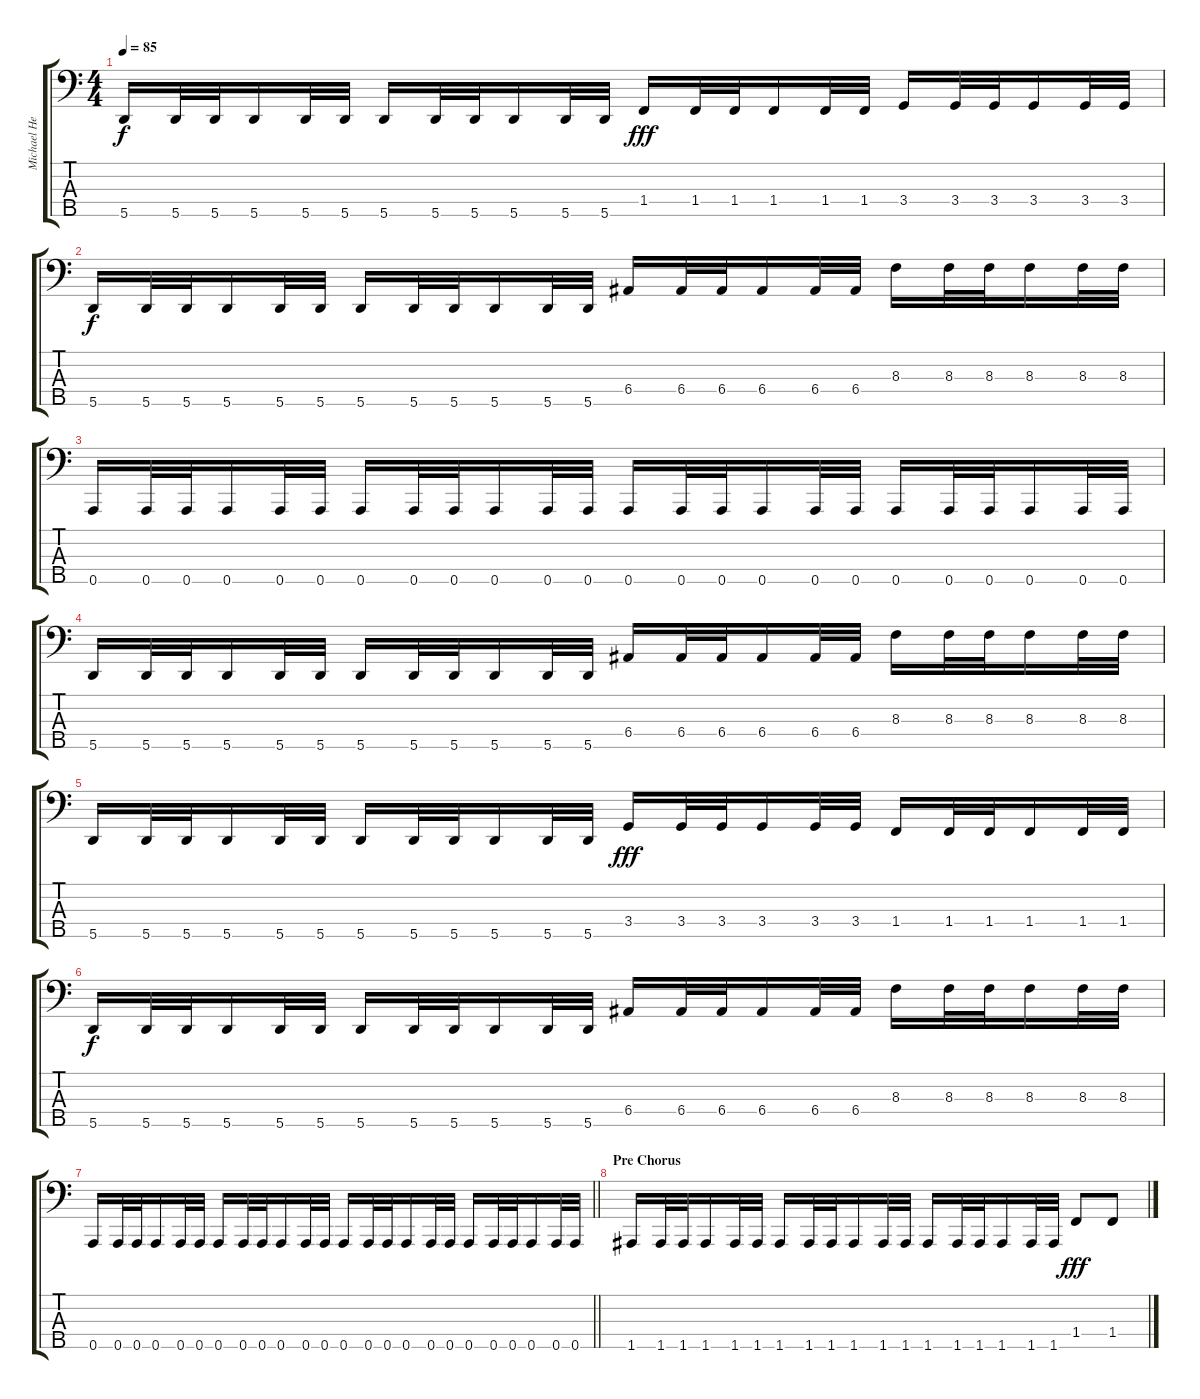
\track ("Michael Hedlund" "Michael He") {instrument electricbassfinger}
\staff {score tabs}
\tuning (G2 D2 A1 E1 A0) {hide}
\ts (4 4)
\tempo 85
\clef f4
\ks c
5.5.16{dy f} 5.5.32 5.5.32 5.5.16 5.5.32 5.5.32 5.5.16 5.5.32 5.5.32 5.5.16 5.5.32 5.5.32 1.4.16{dy fff} 1.4.32 1.4.32 1.4.16 1.4.32 1.4.32 3.4.16 3.4.32 3.4.32 3.4.16 3.4.32 3.4.32 |
5.5.16{dy f} 5.5.32 5.5.32 5.5.16 5.5.32 5.5.32 5.5.16 5.5.32 5.5.32 5.5.16 5.5.32 5.5.32 6.4.16 6.4.32 6.4.32 6.4.16 6.4.32 6.4.32 8.3.16 8.3.32 8.3.32 8.3.16 8.3.32 8.3.32 |
0.5.16 0.5.32 0.5.32 0.5.16 0.5.32 0.5.32 0.5.16 0.5.32 0.5.32 0.5.16 0.5.32 0.5.32 0.5.16 0.5.32 0.5.32 0.5.16 0.5.32 0.5.32 0.5.16 0.5.32 0.5.32 0.5.16 0.5.32 0.5.32 |
5.5.16 5.5.32 5.5.32 5.5.16 5.5.32 5.5.32 5.5.16 5.5.32 5.5.32 5.5.16 5.5.32 5.5.32 6.4.16 6.4.32 6.4.32 6.4.16 6.4.32 6.4.32 8.3.16 8.3.32 8.3.32 8.3.16 8.3.32 8.3.32 |
5.5.16 5.5.32 5.5.32 5.5.16 5.5.32 5.5.32 5.5.16 5.5.32 5.5.32 5.5.16 5.5.32 5.5.32 3.4.16{dy fff} 3.4.32 3.4.32 3.4.16 3.4.32 3.4.32 1.4.16 1.4.32 1.4.32 1.4.16 1.4.32 1.4.32 |
5.5.16{dy f} 5.5.32 5.5.32 5.5.16 5.5.32 5.5.32 5.5.16 5.5.32 5.5.32 5.5.16 5.5.32 5.5.32 6.4.16 6.4.32 6.4.32 6.4.16 6.4.32 6.4.32 8.3.16 8.3.32 8.3.32 8.3.16 8.3.32 8.3.32 |
\barLineRight lightlight
0.5.16 0.5.32 0.5.32 0.5.16 0.5.32 0.5.32 0.5.16 0.5.32 0.5.32 0.5.16 0.5.32 0.5.32 0.5.16 0.5.32 0.5.32 0.5.16 0.5.32 0.5.32 0.5.16 0.5.32 0.5.32 0.5.16 0.5.32 0.5.32 |
\section ("" "Pre Chorus")
1.5.16 1.5.32 1.5.32 1.5.16 1.5.32 1.5.32 1.5.16 1.5.32 1.5.32 1.5.16 1.5.32 1.5.32 1.5.16 1.5.32 1.5.32 1.5.16 1.5.32 1.5.32 1.4.8{dy fff} 1.4.8
